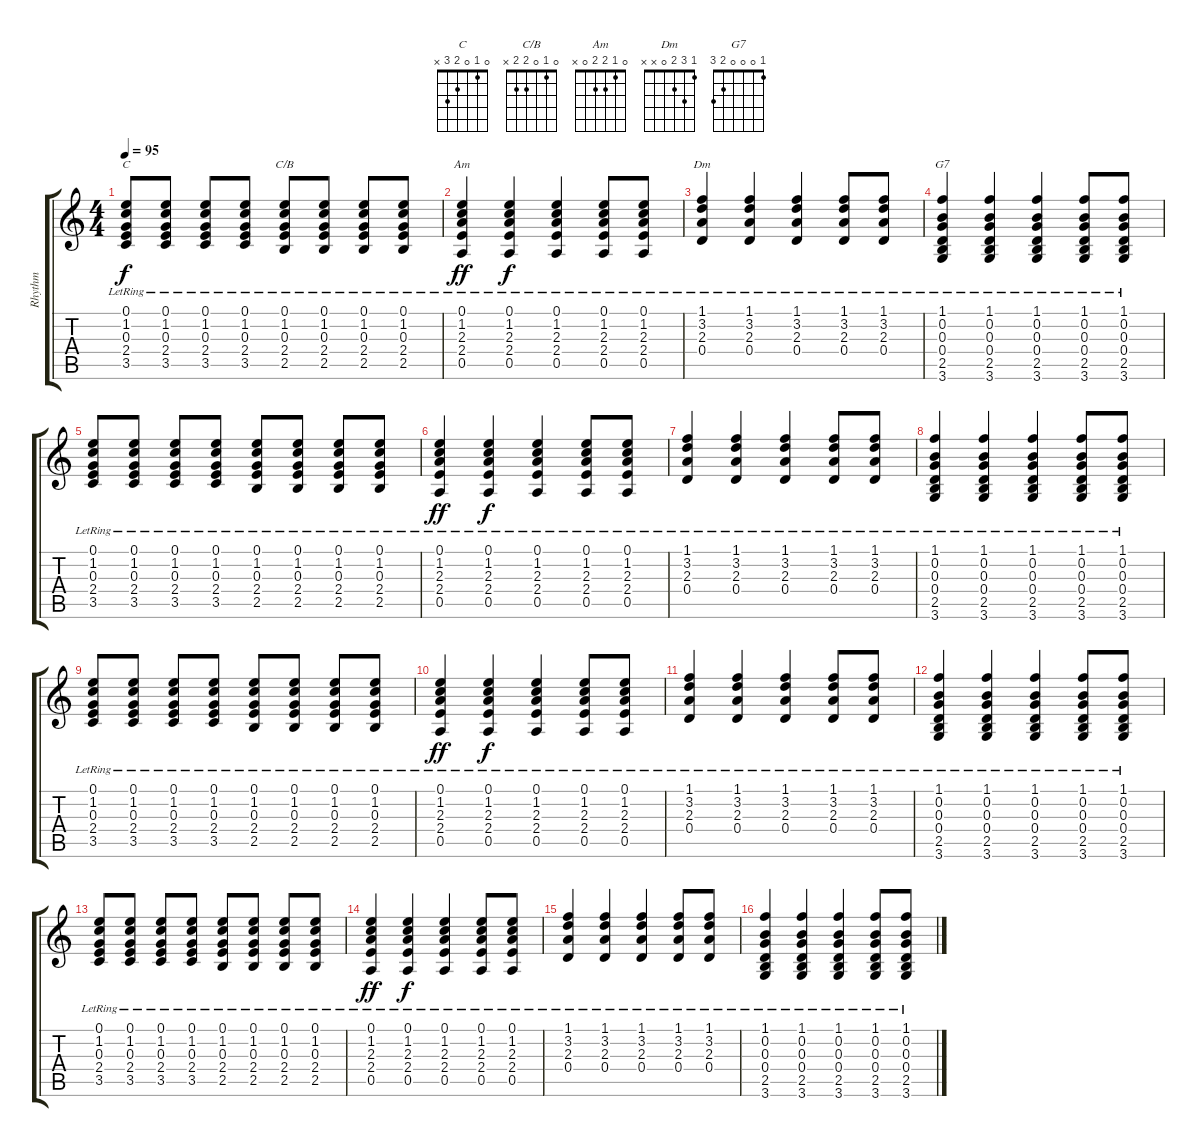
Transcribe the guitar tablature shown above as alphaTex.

\track ("Rhythm" "Rhythm") {instrument acousticguitarsteel}
\staff {score tabs}
\tuning (E4 B3 G3 D3 A2 E2) {hide}
\chord ("C" 0 1 0 2 3 x)
\chord ("C/B" 0 1 0 2 2 x)
\chord ("Am" 0 1 2 2 0 x)
\chord ("Dm" 1 3 2 0 x x)
\chord ("G7" 1 0 0 0 2 3)
\ts (4 4)
\tempo 95
\clef g2
\ks c
(0.1{lr} 1.2{lr} 0.3{lr} 2.4{lr} 3.5{lr}).8{ch "C" dy f} (0.1{lr} 1.2{lr} 0.3{lr} 2.4{lr} 3.5{lr}).8 (0.1{lr} 1.2{lr} 0.3{lr} 2.4{lr} 3.5{lr}).8 (0.1{lr} 1.2{lr} 0.3{lr} 2.4{lr} 3.5{lr}).8 (0.1{lr} 1.2{lr} 0.3{lr} 2.4{lr} 2.5{lr}).8{ch "C/B"} (0.1{lr} 1.2{lr} 0.3{lr} 2.4{lr} 2.5{lr}).8 (0.1{lr} 1.2{lr} 0.3{lr} 2.4{lr} 2.5{lr}).8 (0.1{lr} 1.2{lr} 0.3{lr} 2.4{lr} 2.5{lr}).8 |
(0.1{lr} 1.2{lr} 2.3{lr} 2.4{lr} 0.5{lr}).4{ch "Am" dy ff} (0.1{lr} 1.2{lr} 2.3{lr} 2.4{lr} 0.5{lr}).4{dy f} (0.1{lr} 1.2{lr} 2.3{lr} 2.4{lr} 0.5{lr}).4 (0.1{lr} 1.2{lr} 2.3{lr} 2.4{lr} 0.5{lr}).8 (0.1{lr} 1.2{lr} 2.3{lr} 2.4{lr} 0.5{lr}).8 |
(1.1{lr} 3.2{lr} 2.3{lr} 0.4{lr}).4{ch "Dm"} (1.1{lr} 3.2{lr} 2.3{lr} 0.4{lr}).4 (1.1{lr} 3.2{lr} 2.3{lr} 0.4{lr}).4 (1.1{lr} 3.2{lr} 2.3{lr} 0.4{lr}).8 (1.1{lr} 3.2{lr} 2.3{lr} 0.4{lr}).8 |
(1.1{lr} 0.2{lr} 0.3{lr} 0.4{lr} 2.5{lr} 3.6{lr}).4{ch "G7"} (1.1{lr} 0.2{lr} 0.3{lr} 0.4{lr} 2.5{lr} 3.6{lr}).4 (1.1{lr} 0.2{lr} 0.3{lr} 0.4{lr} 2.5{lr} 3.6{lr}).4 (1.1{lr} 0.2{lr} 0.3{lr} 0.4{lr} 2.5{lr} 3.6{lr}).8 (1.1{lr} 0.2{lr} 0.3{lr} 0.4{lr} 2.5{lr} 3.6{lr}).8 |
(0.1{lr} 1.2{lr} 0.3{lr} 2.4{lr} 3.5{lr}).8 (0.1{lr} 1.2{lr} 0.3{lr} 2.4{lr} 3.5{lr}).8 (0.1{lr} 1.2{lr} 0.3{lr} 2.4{lr} 3.5{lr}).8 (0.1{lr} 1.2{lr} 0.3{lr} 2.4{lr} 3.5{lr}).8 (0.1{lr} 1.2{lr} 0.3{lr} 2.4{lr} 2.5{lr}).8 (0.1{lr} 1.2{lr} 0.3{lr} 2.4{lr} 2.5{lr}).8 (0.1{lr} 1.2{lr} 0.3{lr} 2.4{lr} 2.5{lr}).8 (0.1{lr} 1.2{lr} 0.3{lr} 2.4{lr} 2.5{lr}).8 |
(0.1{lr} 1.2{lr} 2.3{lr} 2.4{lr} 0.5{lr}).4{dy ff} (0.1{lr} 1.2{lr} 2.3{lr} 2.4{lr} 0.5{lr}).4{dy f} (0.1{lr} 1.2{lr} 2.3{lr} 2.4{lr} 0.5{lr}).4 (0.1{lr} 1.2{lr} 2.3{lr} 2.4{lr} 0.5{lr}).8 (0.1{lr} 1.2{lr} 2.3{lr} 2.4{lr} 0.5{lr}).8 |
(1.1{lr} 3.2{lr} 2.3{lr} 0.4{lr}).4 (1.1{lr} 3.2{lr} 2.3{lr} 0.4{lr}).4 (1.1{lr} 3.2{lr} 2.3{lr} 0.4{lr}).4 (1.1{lr} 3.2{lr} 2.3{lr} 0.4{lr}).8 (1.1{lr} 3.2{lr} 2.3{lr} 0.4{lr}).8 |
(1.1{lr} 0.2{lr} 0.3{lr} 0.4{lr} 2.5{lr} 3.6{lr}).4 (1.1{lr} 0.2{lr} 0.3{lr} 0.4{lr} 2.5{lr} 3.6{lr}).4 (1.1{lr} 0.2{lr} 0.3{lr} 0.4{lr} 2.5{lr} 3.6{lr}).4 (1.1{lr} 0.2{lr} 0.3{lr} 0.4{lr} 2.5{lr} 3.6{lr}).8 (1.1{lr} 0.2{lr} 0.3{lr} 0.4{lr} 2.5{lr} 3.6{lr}).8 |
(0.1{lr} 1.2{lr} 0.3{lr} 2.4{lr} 3.5{lr}).8 (0.1{lr} 1.2{lr} 0.3{lr} 2.4{lr} 3.5{lr}).8 (0.1{lr} 1.2{lr} 0.3{lr} 2.4{lr} 3.5{lr}).8 (0.1{lr} 1.2{lr} 0.3{lr} 2.4{lr} 3.5{lr}).8 (0.1{lr} 1.2{lr} 0.3{lr} 2.4{lr} 2.5{lr}).8 (0.1{lr} 1.2{lr} 0.3{lr} 2.4{lr} 2.5{lr}).8 (0.1{lr} 1.2{lr} 0.3{lr} 2.4{lr} 2.5{lr}).8 (0.1{lr} 1.2{lr} 0.3{lr} 2.4{lr} 2.5{lr}).8 |
(0.1{lr} 1.2{lr} 2.3{lr} 2.4{lr} 0.5{lr}).4{dy ff} (0.1{lr} 1.2{lr} 2.3{lr} 2.4{lr} 0.5{lr}).4{dy f} (0.1{lr} 1.2{lr} 2.3{lr} 2.4{lr} 0.5{lr}).4 (0.1{lr} 1.2{lr} 2.3{lr} 2.4{lr} 0.5{lr}).8 (0.1{lr} 1.2{lr} 2.3{lr} 2.4{lr} 0.5{lr}).8 |
(1.1{lr} 3.2{lr} 2.3{lr} 0.4{lr}).4 (1.1{lr} 3.2{lr} 2.3{lr} 0.4{lr}).4 (1.1{lr} 3.2{lr} 2.3{lr} 0.4{lr}).4 (1.1{lr} 3.2{lr} 2.3{lr} 0.4{lr}).8 (1.1{lr} 3.2{lr} 2.3{lr} 0.4{lr}).8 |
(1.1{lr} 0.2{lr} 0.3{lr} 0.4{lr} 2.5{lr} 3.6{lr}).4 (1.1{lr} 0.2{lr} 0.3{lr} 0.4{lr} 2.5{lr} 3.6{lr}).4 (1.1{lr} 0.2{lr} 0.3{lr} 0.4{lr} 2.5{lr} 3.6{lr}).4 (1.1{lr} 0.2{lr} 0.3{lr} 0.4{lr} 2.5{lr} 3.6{lr}).8 (1.1{lr} 0.2{lr} 0.3{lr} 0.4{lr} 2.5{lr} 3.6{lr}).8 |
(0.1{lr} 1.2{lr} 0.3{lr} 2.4{lr} 3.5{lr}).8 (0.1{lr} 1.2{lr} 0.3{lr} 2.4{lr} 3.5{lr}).8 (0.1{lr} 1.2{lr} 0.3{lr} 2.4{lr} 3.5{lr}).8 (0.1{lr} 1.2{lr} 0.3{lr} 2.4{lr} 3.5{lr}).8 (0.1{lr} 1.2{lr} 0.3{lr} 2.4{lr} 2.5{lr}).8 (0.1{lr} 1.2{lr} 0.3{lr} 2.4{lr} 2.5{lr}).8 (0.1{lr} 1.2{lr} 0.3{lr} 2.4{lr} 2.5{lr}).8 (0.1{lr} 1.2{lr} 0.3{lr} 2.4{lr} 2.5{lr}).8 |
(0.1{lr} 1.2{lr} 2.3{lr} 2.4{lr} 0.5{lr}).4{dy ff} (0.1{lr} 1.2{lr} 2.3{lr} 2.4{lr} 0.5{lr}).4{dy f} (0.1{lr} 1.2{lr} 2.3{lr} 2.4{lr} 0.5{lr}).4 (0.1{lr} 1.2{lr} 2.3{lr} 2.4{lr} 0.5{lr}).8 (0.1{lr} 1.2{lr} 2.3{lr} 2.4{lr} 0.5{lr}).8 |
(1.1{lr} 3.2{lr} 2.3{lr} 0.4{lr}).4 (1.1{lr} 3.2{lr} 2.3{lr} 0.4{lr}).4 (1.1{lr} 3.2{lr} 2.3{lr} 0.4{lr}).4 (1.1{lr} 3.2{lr} 2.3{lr} 0.4{lr}).8 (1.1{lr} 3.2{lr} 2.3{lr} 0.4{lr}).8 |
(1.1{lr} 0.2{lr} 0.3{lr} 0.4{lr} 2.5{lr} 3.6{lr}).4 (1.1{lr} 0.2{lr} 0.3{lr} 0.4{lr} 2.5{lr} 3.6{lr}).4 (1.1{lr} 0.2{lr} 0.3{lr} 0.4{lr} 2.5{lr} 3.6{lr}).4 (1.1{lr} 0.2{lr} 0.3{lr} 0.4{lr} 2.5{lr} 3.6{lr}).8 (1.1{lr} 0.2{lr} 0.3{lr} 0.4{lr} 2.5{lr} 3.6{lr}).8
